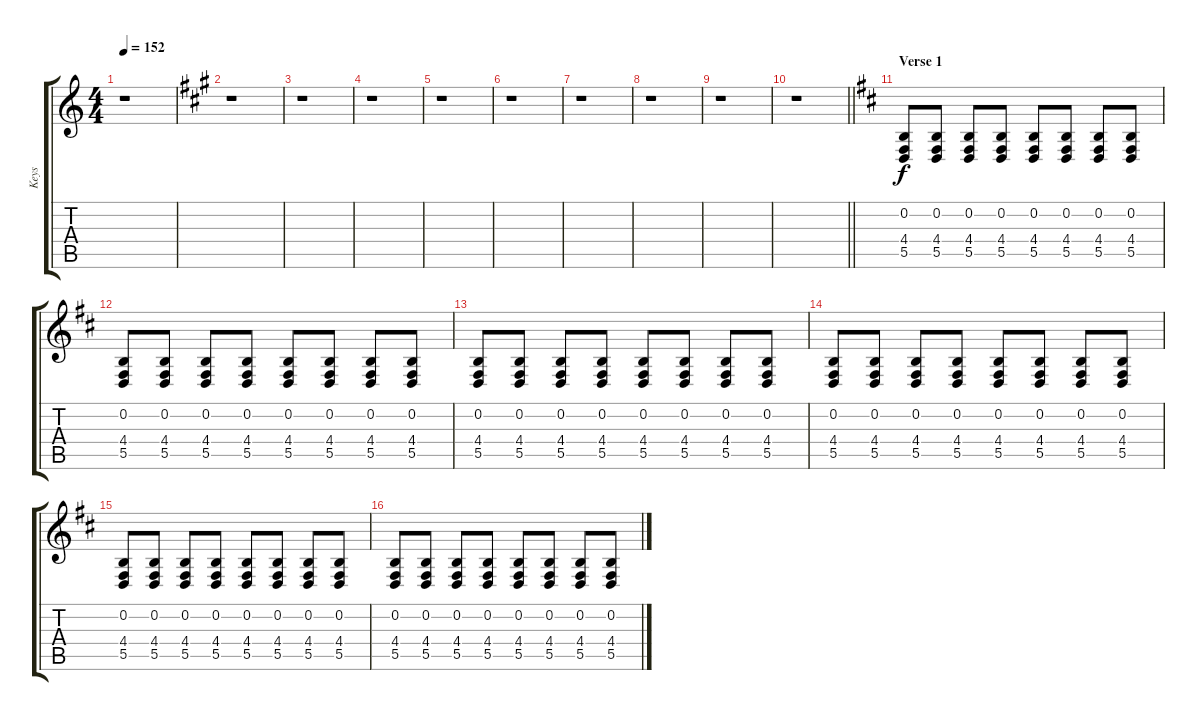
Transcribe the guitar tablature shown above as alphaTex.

\track ("Keys" "Keys") {instrument churchorgan}
\staff {score tabs}
\tuning (E4 B3 G3 D3 A2 E2) {hide}
\ts (4 4)
\tempo 152
\clef g2
\ks c
r.1{dy f instrument churchorgan} |
\ks f#minor
r.1 |
r.1 |
r.1 |
r.1 |
r.1 |
r.1 |
r.1 |
r.1 |
\barLineRight lightlight
r.1 |
\section ("" "Verse 1")
\ks bminor
(0.2 4.4 5.5).8 (0.2 4.4 5.5).8 (0.2 4.4 5.5).8 (0.2 4.4 5.5).8 (0.2 4.4 5.5).8 (0.2 4.4 5.5).8 (0.2 4.4 5.5).8 (0.2 4.4 5.5).8 |
(0.2 4.4 5.5).8 (0.2 4.4 5.5).8 (0.2 4.4 5.5).8 (0.2 4.4 5.5).8 (0.2 4.4 5.5).8 (0.2 4.4 5.5).8 (0.2 4.4 5.5).8 (0.2 4.4 5.5).8 |
(0.2 4.4 5.5).8 (0.2 4.4 5.5).8 (0.2 4.4 5.5).8 (0.2 4.4 5.5).8 (0.2 4.4 5.5).8 (0.2 4.4 5.5).8 (0.2 4.4 5.5).8 (0.2 4.4 5.5).8 |
(0.2 4.4 5.5).8 (0.2 4.4 5.5).8 (0.2 4.4 5.5).8 (0.2 4.4 5.5).8 (0.2 4.4 5.5).8 (0.2 4.4 5.5).8 (0.2 4.4 5.5).8 (0.2 4.4 5.5).8 |
(0.2 4.4 5.5).8 (0.2 4.4 5.5).8 (0.2 4.4 5.5).8 (0.2 4.4 5.5).8 (0.2 4.4 5.5).8 (0.2 4.4 5.5).8 (0.2 4.4 5.5).8 (0.2 4.4 5.5).8 |
(0.2 4.4 5.5).8 (0.2 4.4 5.5).8 (0.2 4.4 5.5).8 (0.2 4.4 5.5).8 (0.2 4.4 5.5).8 (0.2 4.4 5.5).8 (0.2 4.4 5.5).8 (0.2 4.4 5.5).8
